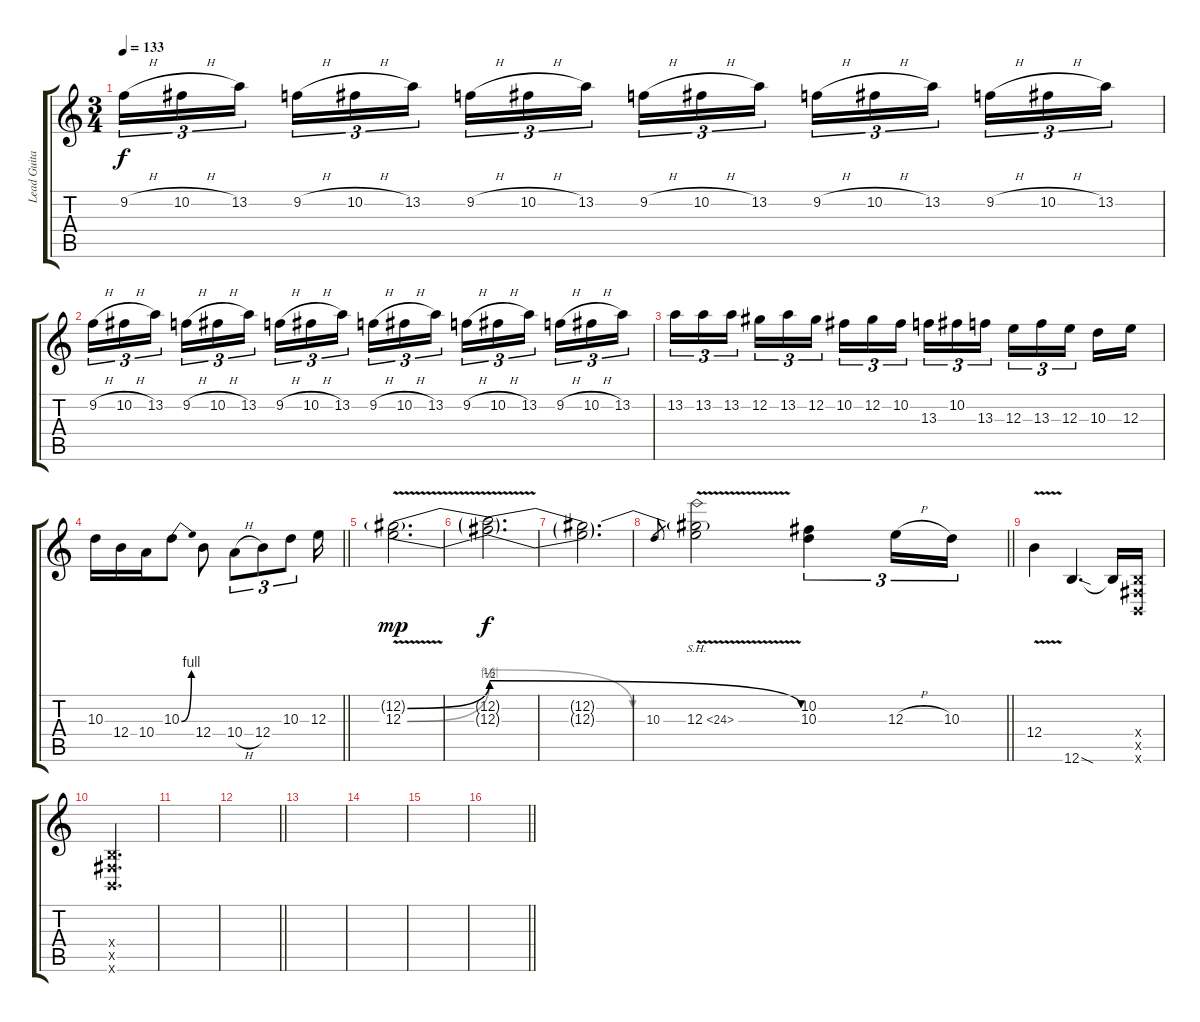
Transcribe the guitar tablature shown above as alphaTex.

\track ("Lead Guitar" "Lead Guita") {instrument distortionguitar}
\staff {score tabs}
\tuning (Db4 Ab3 E3 B2 Gb2 B1) {hide}
\ts (3 4)
\tempo 133
\clef g2
\ks c
9.2{h}.16{tu (3 2) dy f} 10.2{h}.16{tu (3 2)} 13.2.16{tu (3 2) beam splitsecondary} 9.2{h}.16{tu (3 2)} 10.2{h}.16{tu (3 2)} 13.2.16{tu (3 2)} 9.2{h}.16{tu (3 2)} 10.2{h}.16{tu (3 2)} 13.2.16{tu (3 2) beam splitsecondary} 9.2{h}.16{tu (3 2)} 10.2{h}.16{tu (3 2)} 13.2.16{tu (3 2)} 9.2{h}.16{tu (3 2)} 10.2{h}.16{tu (3 2)} 13.2.16{tu (3 2) beam splitsecondary} 9.2{h}.16{tu (3 2)} 10.2{h}.16{tu (3 2)} 13.2.16{tu (3 2)} |
9.2{h}.16{tu (3 2)} 10.2{h}.16{tu (3 2)} 13.2.16{tu (3 2) beam splitsecondary} 9.2{h}.16{tu (3 2)} 10.2{h}.16{tu (3 2)} 13.2.16{tu (3 2)} 9.2{h}.16{tu (3 2)} 10.2{h}.16{tu (3 2)} 13.2.16{tu (3 2) beam splitsecondary} 9.2{h}.16{tu (3 2)} 10.2{h}.16{tu (3 2)} 13.2.16{tu (3 2)} 9.2{h}.16{tu (3 2)} 10.2{h}.16{tu (3 2)} 13.2.16{tu (3 2) beam splitsecondary} 9.2{h}.16{tu (3 2)} 10.2{h}.16{tu (3 2)} 13.2.16{tu (3 2)} |
13.2.16{tu (3 2)} 13.2.16{tu (3 2)} 13.2.16{tu (3 2) beam splitsecondary} 12.2.16{tu (3 2)} 13.2.16{tu (3 2)} 12.2.16{tu (3 2)} 10.2.16{tu (3 2)} 12.2.16{tu (3 2)} 10.2.16{tu (3 2) beam splitsecondary} 13.3.16{tu (3 2)} 10.2.16{tu (3 2)} 13.3.16{tu (3 2)} 12.3.16{tu (3 2)} 13.3.16{tu (3 2)} 12.3.16{tu (3 2) beam splitsecondary} 10.3.16 12.3.16 |
\barLineRight lightlight
10.3.16 12.4.16 10.4.16 10.3{be (bend 0 0 60 4)}.8 12.4.8 10.4{h}.8{tu (3 2)} 12.4.8{tu (3 2)} 10.3.8{tu (3 2)} 12.3.16 |
\section ("" "")
(12.2{be (bend 0 0 60 2) g} 12.3{be (bend 0 0 60 4) v}).2{d dy mp} |
(12.2{be (release 0 2 60 0) t} 12.3{be (release 0 4 60 0) t}).2{d dy f} |
(12.2{t} 12.3{t}).2{d} |
\barLineRight lightlight
10.3.8{gr} (12.2{t} 12.3{sh 12 v}).2 (10.2 10.3).4{tu (3 2)} 12.3{h}.16{tu (3 2)} 10.3.16{tu (3 2)} |
12.4{v}.4{volume 0} 12.6{sod}.4{d} 12.6{t}.16 (0.4{x} 0.5{x} 0.6{x}).16 |
(0.4{x} 0.5{x} 0.6{x}).2{d} |
|
\barLineRight lightlight
|
|
|
|
\barLineRight lightlight
